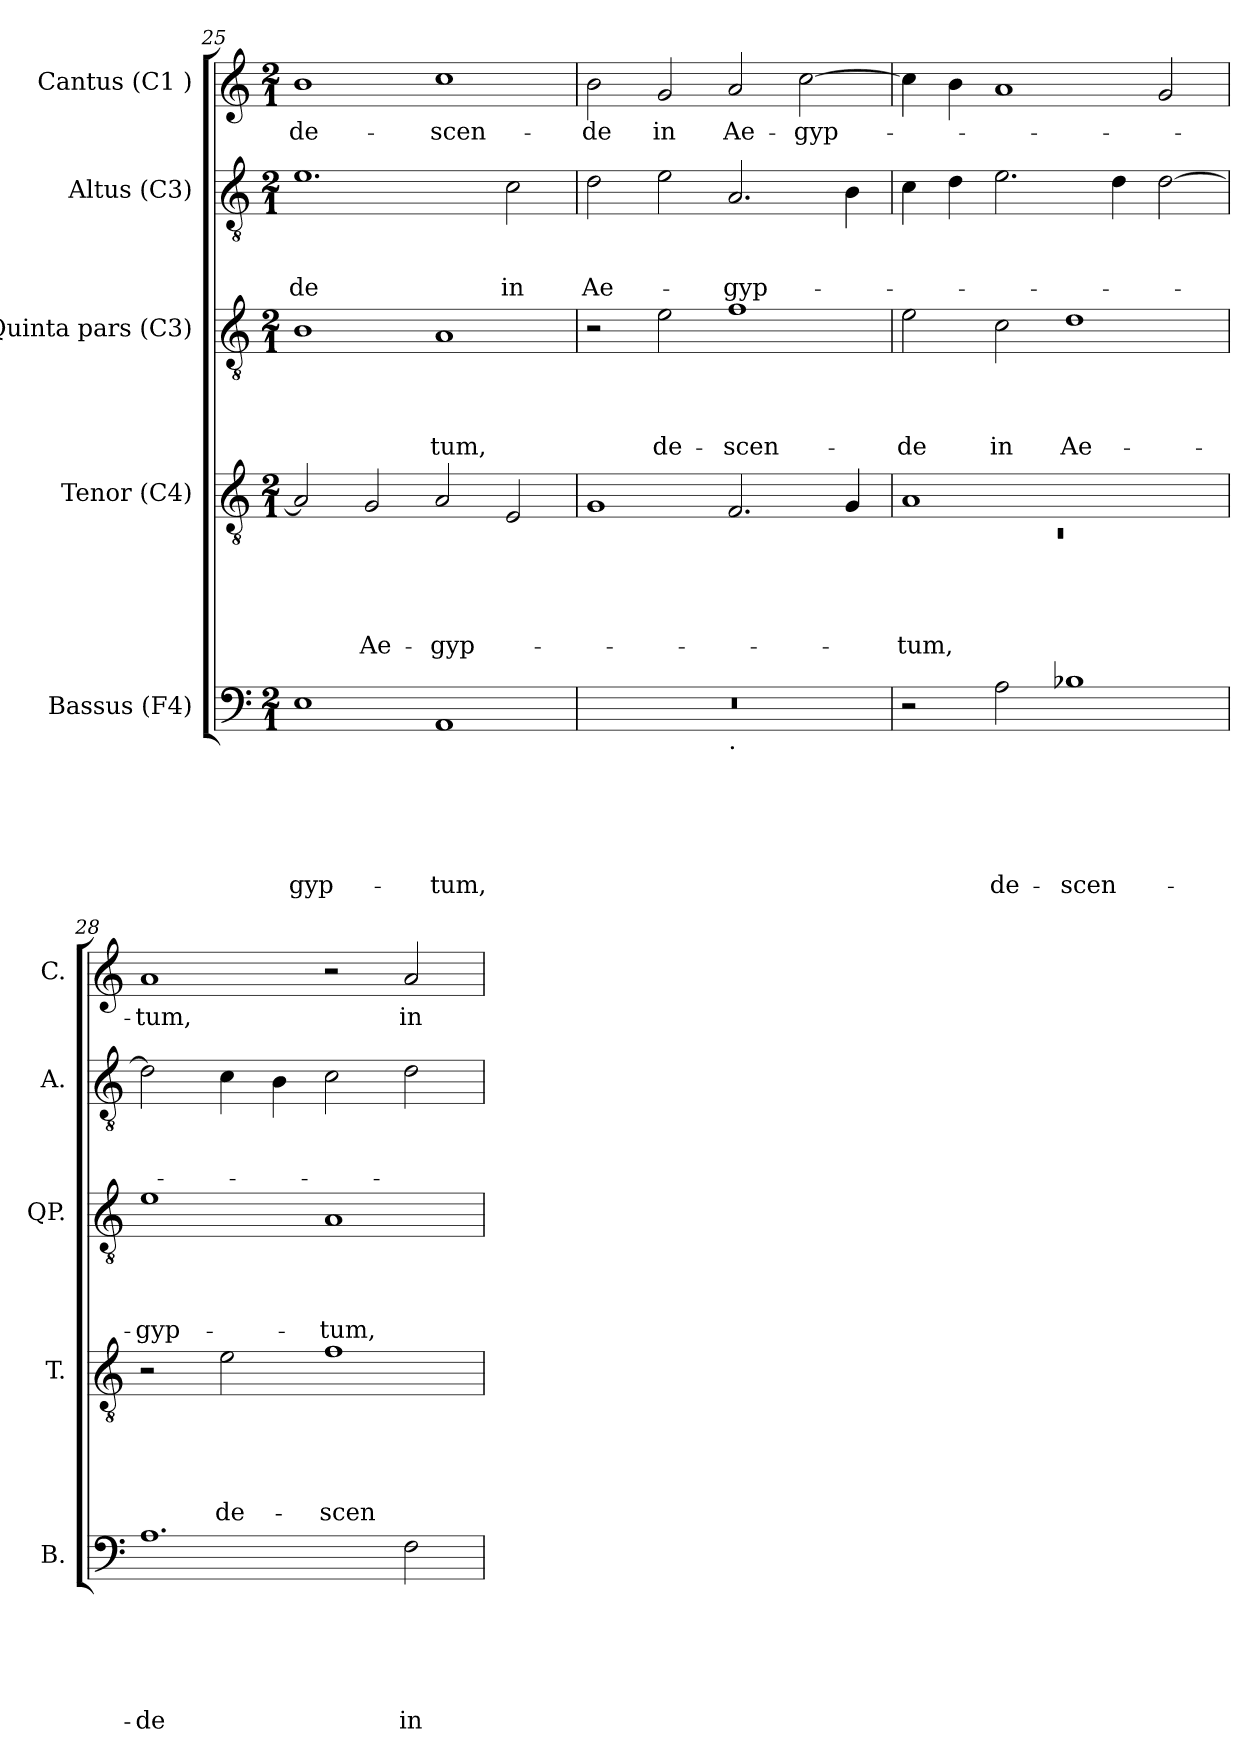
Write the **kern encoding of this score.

**kern	**text	**text	**text	**text	**text	**text	**kern	**text	**text	**text	**text	**text	**kern	**text	**text	**text	**text	**kern	**text	**text	**text	**kern	**text
*part5	*part5	*part5	*part5	*part5	*part5	*part5	*part4	*part4	*part4	*part4	*part4	*part4	*part3	*part3	*part3	*part3	*part3	*part2	*part2	*part2	*part2	*part1	*part1
*staff5	*staff5	*staff5	*staff5	*staff5	*staff5	*staff5	*staff4	*staff4	*staff4	*staff4	*staff4	*staff4	*staff3	*staff3	*staff3	*staff3	*staff3	*staff2	*staff2	*staff2	*staff2	*staff1	*staff1
*I"Bassus (F4)	*	*	*	*	*	*	*I"Tenor (C4)	*	*	*	*	*	*I"Quinta pars (C3)	*	*	*	*	*I"Altus (C3)	*	*	*	*I"Cantus (C1 )	*
*I'B.	*	*	*	*	*	*	*I'T.	*	*	*	*	*	*I'QP.	*	*	*	*	*I'A.	*	*	*	*I'C.	*
*clefF4	*	*	*	*	*	*	*clefGv2	*	*	*	*	*	*clefGv2	*	*	*	*	*clefGv2	*	*	*	*clefG2	*
*k[]	*	*	*	*	*	*	*k[]	*	*	*	*	*	*k[]	*	*	*	*	*k[]	*	*	*	*k[]	*
*C:	*	*	*	*	*	*	*C:	*	*	*	*	*	*C:	*	*	*	*	*C:	*	*	*	*C:	*
*M2/1	*	*	*	*	*	*	*M2/1	*	*	*	*	*	*M2/1	*	*	*	*	*M2/1	*	*	*	*M2/1	*
=25	=25	=25	=25	=25	=25	=25	=25	=25	=25	=25	=25	=25	=25	=25	=25	=25	=25	=25	=25	=25	=25	=25	=25
!	!	!	!	!	!	!LO:LY:b	!	!	!	!	!	!	!	!	!	!	!	!	!	!	!LO:LY:b	!	!LO:LY:b
1E	.	.	.	.	.	-gyp-	2A/]	.	.	.	.	.	1B	.	.	.	.	1.e	.	.	-de	1b	de-
!	!	!	!	!	!	!	!	!	!	!	!	!LO:LY:b	!	!	!	!	!	!	!	!	!	!	!
.	.	.	.	.	.	.	2G/	.	.	.	.	Ae-	.	.	.	.	.	.	.	.	.	.	.
!	!	!	!	!	!	!LO:LY:b	!	!	!	!	!	!LO:LY:b	!	!	!	!	!LO:LY:b	!	!	!	!	!	!LO:LY:b
1AA	.	.	.	.	.	-tum,	2A/	.	.	.	.	-gyp-	1A	.	.	.	-tum,	.	.	.	.	1cc	-scen-
!	!	!	!	!	!	!	!	!	!	!	!	!	!	!	!	!	!	!	!	!	!LO:LY:b	!	!
.	.	.	.	.	.	.	2E/	.	.	.	.	.	.	.	.	.	.	2c\	.	.	in	.	.
=26	=26	=26	=26	=26	=26	=26	=26	=26	=26	=26	=26	=26	=26	=26	=26	=26	=26	=26	=26	=26	=26	=26	=26
!	!	!	!	!	!	!	!	!	!	!	!	!	!	!	!	!	!	!	!	!	!LO:LY:b	!	!LO:LY:b
*^	*	*	*	*	*	*	*	*	*	*	*	*	*	*	*	*	*	*	*	*	*	*	*
0r	1ryy	.	.	.	.	.	.	1G	.	.	.	.	.	2r	.	.	.	.	2d\	.	.	Ae-	2b\	-de
!	!	!	!	!	!	!	!	!	!	!	!	!	!	!	!	!	!	!LO:LY:b	!	!	!	!	!	!LO:LY:b
.	.	.	.	.	.	.	.	.	.	.	.	.	.	2e\	.	.	.	de-	2e\	.	.	.	2g/	in
!	!LO:TX:b:t=.	!	!	!	!	!	!	!	!	!	!	!	!	!	!	!	!	!	!	!	!	!	!	!
!	!	!	!	!	!	!	!	!	!	!	!	!	!	!	!	!	!	!LO:LY:b	!	!	!	!LO:LY:b	!	!LO:LY:b
.	1ryy	.	.	.	.	.	.	2.F/	.	.	.	.	.	1f	.	.	.	-scen-	2.A/	.	.	-gyp-	2a/	Ae-
!	!	!	!	!	!	!	!	!	!	!	!	!	!	!	!	!	!	!	!	!	!	!	!	!LO:LY:b
.	.	.	.	.	.	.	.	.	.	.	.	.	.	.	.	.	.	.	.	.	.	.	[>2cc\	-gyp-
.	.	.	.	.	.	.	.	4G/	.	.	.	.	.	.	.	.	.	.	4B\	.	.	.	.	.
=27	=27	=27	=27	=27	=27	=27	=27	=27	=27	=27	=27	=27	=27	=27	=27	=27	=27	=27	=27	=27	=27	=27	=27	=27
*	*	*	*	*	*	*	*	*^	*	*	*	*	*	*	*	*	*	*	*	*	*	*	*	*
!	!	!	!	!	!	!	!	!	!LO:N:vis=1	!	!	!	!	!LO:LY:b	!	!	!	!	!LO:LY:b	!	!	!	!	!	!
*v	*v	*	*	*	*	*	*	*	*	*	*	*	*	*	*	*	*	*	*	*	*	*	*	*	*
2r	.	.	.	.	.	.	1A	0rC	.	.	.	.	-tum,	2e\	.	.	.	-de	4c\	.	.	.	4cc\]	.
.	.	.	.	.	.	.	.	.	.	.	.	.	.	.	.	.	.	.	4d\	.	.	.	4b\	.
!	!	!	!	!	!	!LO:LY:b	!	!	!	!	!	!	!	!	!	!	!	!LO:LY:b	!	!	!	!	!	!
2A\	.	.	.	.	.	de-	.	.	.	.	.	.	.	2c\	.	.	.	in	2.e\	.	.	.	1a	.
!	!	!	!	!	!	!LO:LY:b	!	!	!	!	!	!	!	!	!	!	!	!LO:LY:b	!	!	!	!	!	!
1B-	.	.	.	.	.	-scen-	1ryy	.	.	.	.	.	.	1d	.	.	.	Ae-	.	.	.	.	.	.
.	.	.	.	.	.	.	.	.	.	.	.	.	.	.	.	.	.	.	4d\	.	.	.	.	.
.	.	.	.	.	.	.	.	.	.	.	.	.	.	.	.	.	.	.	[>2d\	.	.	.	2g/	.
*	*	*	*	*	*	*	*v	*v	*	*	*	*	*	*	*	*	*	*	*	*	*	*	*	*
=28	=28	=28	=28	=28	=28	=28	=28	=28	=28	=28	=28	=28	=28	=28	=28	=28	=28	=28	=28	=28	=28	=28	=28
!	!	!	!	!	!	!LO:LY:b	!	!	!	!	!	!	!	!	!	!	!LO:LY:b	!	!	!	!	!	!LO:LY:b
1.A	.	.	.	.	.	-de	2r	.	.	.	.	.	1e	.	.	.	-gyp-	2d\]	.	.	.	1a	-tum,
!	!	!	!	!	!	!	!	!	!	!	!	!LO:LY:b	!	!	!	!	!	!	!	!	!	!	!
.	.	.	.	.	.	.	2e\	.	.	.	.	de-	.	.	.	.	.	4c\	.	.	.	.	.
.	.	.	.	.	.	.	.	.	.	.	.	.	.	.	.	.	.	4B\	.	.	.	.	.
!	!	!	!	!	!	!	!	!	!	!	!	!LO:LY:b	!	!	!	!	!LO:LY:b	!	!	!	!	!	!
.	.	.	.	.	.	.	1f	.	.	.	.	-scen-	1A	.	.	.	-tum,	2c\	.	.	.	2r	.
!	!	!	!	!	!	!LO:LY:b	!	!	!	!	!	!	!	!	!	!	!	!	!	!	!	!	!LO:LY:b
2F\	.	.	.	.	.	in	.	.	.	.	.	.	.	.	.	.	.	2d\	.	.	.	2a/	in
=	=	=	=	=	=	=	=	=	=	=	=	=	=	=	=	=	=	=	=	=	=	=	=
*-	*-	*-	*-	*-	*-	*-	*-	*-	*-	*-	*-	*-	*-	*-	*-	*-	*-	*-	*-	*-	*-	*-	*-
